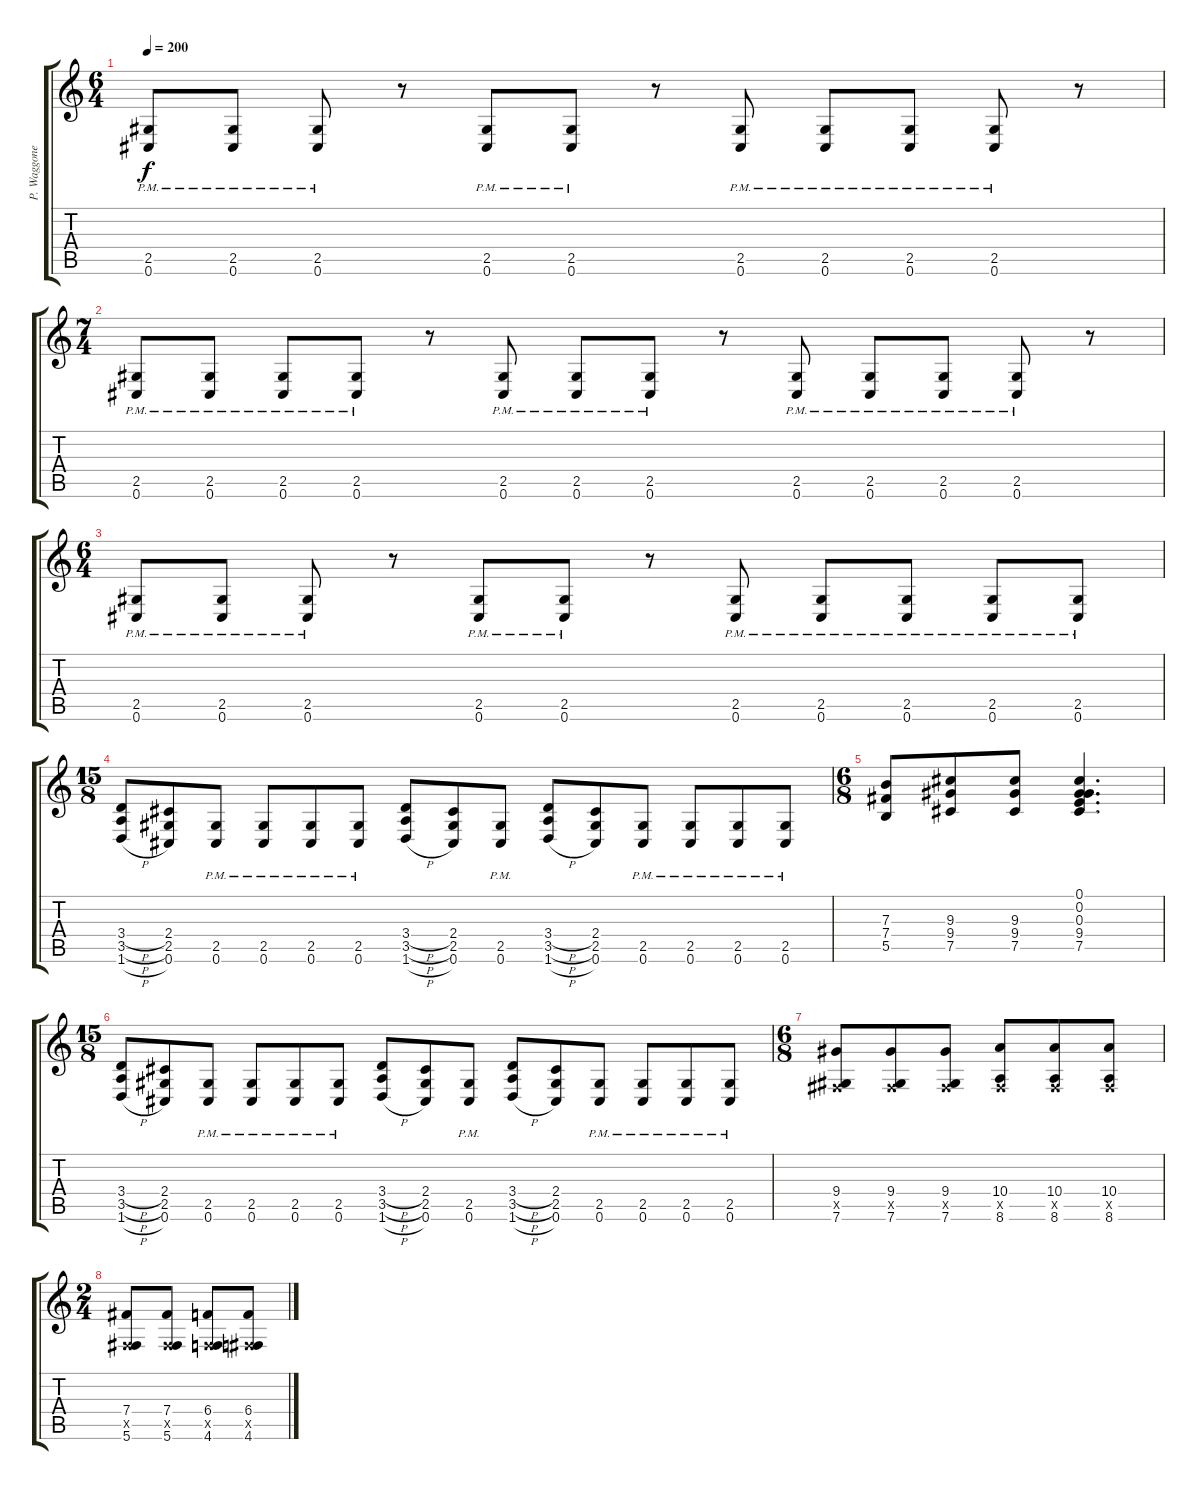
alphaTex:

\track ("P. Waggoner Gtr." "P. Waggone") {instrument distortionguitar}
\staff {score tabs}
\tuning (Db4 Ab3 E3 B2 Gb2 Db2) {hide}
\ts (6 4)
\tempo 200
\clef g2
\ks c
(2.5{pm} 0.6{pm}).8{dy f} (2.5{pm} 0.6{pm}).8 (2.5{pm} 0.6{pm}).8 r.8 (2.5{pm} 0.6{pm}).8 (2.5{pm} 0.6{pm}).8 r.8 (2.5{pm} 0.6{pm}).8 (2.5{pm} 0.6{pm}).8 (2.5{pm} 0.6{pm}).8 (2.5{pm} 0.6{pm}).8 r.8 |
\ts (7 4)
(2.5{pm} 0.6{pm}).8 (2.5{pm} 0.6{pm}).8 (2.5{pm} 0.6{pm}).8 (2.5{pm} 0.6{pm}).8 r.8 (2.5{pm} 0.6{pm}).8 (2.5{pm} 0.6{pm}).8 (2.5{pm} 0.6{pm}).8 r.8 (2.5{pm} 0.6{pm}).8 (2.5{pm} 0.6{pm}).8 (2.5{pm} 0.6{pm}).8 (2.5{pm} 0.6{pm}).8 r.8 |
\ts (6 4)
(2.5{pm} 0.6{pm}).8 (2.5{pm} 0.6{pm}).8 (2.5{pm} 0.6{pm}).8 r.8 (2.5{pm} 0.6{pm}).8 (2.5{pm} 0.6{pm}).8 r.8 (2.5{pm} 0.6{pm}).8 (2.5{pm} 0.6{pm}).8 (2.5{pm} 0.6{pm}).8 (2.5{pm} 0.6{pm}).8 (2.5{pm} 0.6{pm}).8 |
\ts (15 8)
(3.4{h} 3.5{h} 1.6{h}).8 (2.4 2.5 0.6).8 (2.5{pm} 0.6{pm}).8 (2.5{pm} 0.6{pm}).8 (2.5{pm} 0.6{pm}).8 (2.5{pm} 0.6{pm}).8 (3.4{h} 3.5{h} 1.6{h}).8 (2.4 2.5 0.6).8 (2.5{pm} 0.6{pm}).8 (3.4{h} 3.5{h} 1.6{h}).8 (2.4 2.5 0.6).8 (2.5{pm} 0.6{pm}).8 (2.5{pm} 0.6{pm}).8 (2.5{pm} 0.6{pm}).8 (2.5{pm} 0.6{pm}).8 |
\ts (6 8)
(7.3 7.4 5.5).8 (9.3 9.4 7.5).8 (9.3 9.4 7.5).8 (0.1 0.2 0.3 9.4 7.5).4{d} |
\ts (15 8)
(3.4{h} 3.5{h} 1.6{h}).8 (2.4 2.5 0.6).8 (2.5{pm} 0.6{pm}).8 (2.5{pm} 0.6{pm}).8 (2.5{pm} 0.6{pm}).8 (2.5{pm} 0.6{pm}).8 (3.4{h} 3.5{h} 1.6{h}).8 (2.4 2.5 0.6).8 (2.5{pm} 0.6{pm}).8 (3.4{h} 3.5{h} 1.6{h}).8 (2.4 2.5 0.6).8 (2.5{pm} 0.6{pm}).8 (2.5{pm} 0.6{pm}).8 (2.5{pm} 0.6{pm}).8 (2.5{pm} 0.6{pm}).8 |
\ts (6 8)
(9.4 0.5{x} 7.6).8 (9.4 0.5{x} 7.6).8 (9.4 0.5{x} 7.6).8 (10.4 0.5{x} 8.6).8 (10.4 0.5{x} 8.6).8 (10.4 0.5{x} 8.6).8 |
\ts (2 4)
(7.4 0.5{x} 5.6).8 (7.4 0.5{x} 5.6).8 (6.4 0.5{x} 4.6).8 (6.4 0.5{x} 4.6).8
